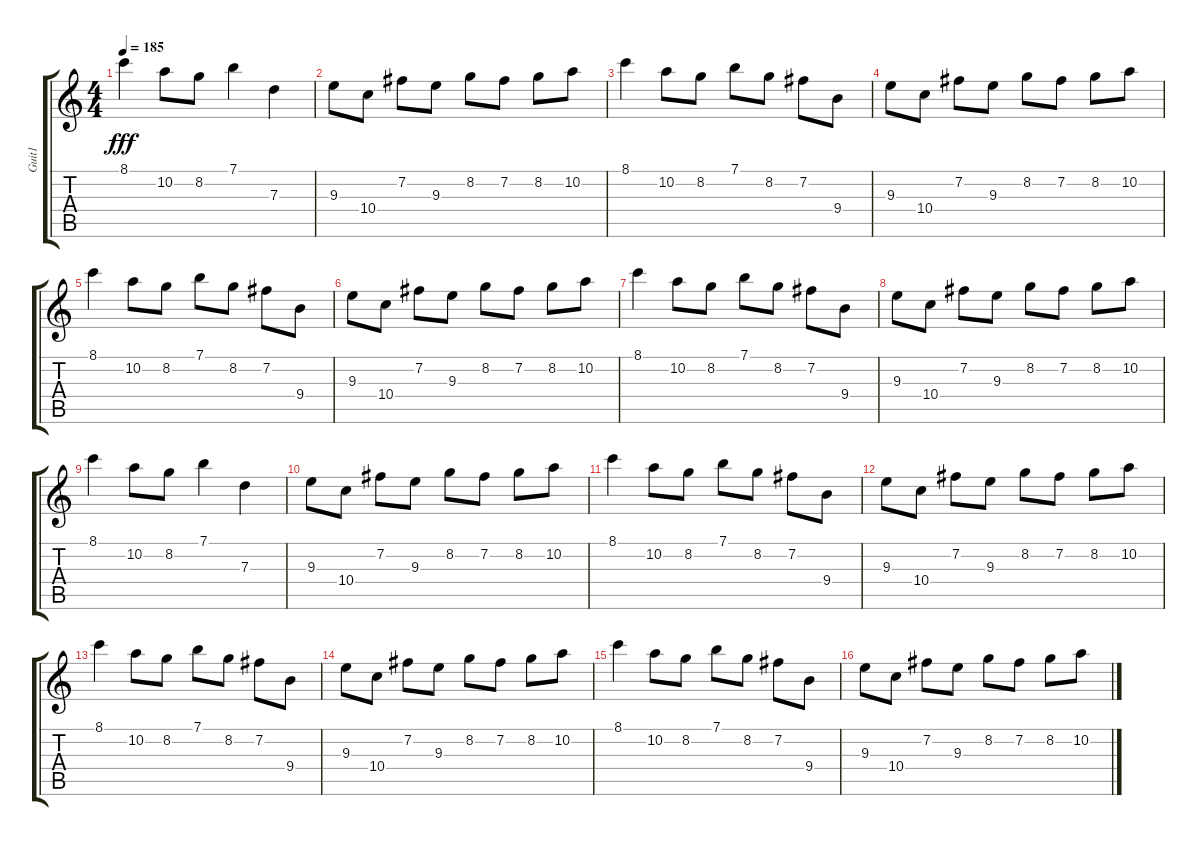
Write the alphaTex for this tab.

\track ("Guit1" "Guit1") {instrument acousticguitarsteel}
\staff {score tabs}
\tuning (E4 B3 G3 D3 A2 E2) {hide}
\ts (4 4)
\tempo 185
\clef g2
\ks c
8.1.4{dy fff} 10.2.8 8.2.8 7.1.4 7.3.4 |
9.3.8 10.4.8 7.2.8 9.3.8 8.2.8 7.2.8 8.2.8 10.2.8 |
8.1.4 10.2.8 8.2.8 7.1.8 8.2.8 7.2.8 9.4.8 |
9.3.8 10.4.8 7.2.8 9.3.8 8.2.8 7.2.8 8.2.8 10.2.8 |
8.1.4 10.2.8 8.2.8 7.1.8 8.2.8 7.2.8 9.4.8 |
9.3.8 10.4.8 7.2.8 9.3.8 8.2.8 7.2.8 8.2.8 10.2.8 |
8.1.4 10.2.8 8.2.8 7.1.8 8.2.8 7.2.8 9.4.8 |
9.3.8 10.4.8 7.2.8 9.3.8 8.2.8 7.2.8 8.2.8 10.2.8 |
8.1.4 10.2.8 8.2.8 7.1.4 7.3.4 |
9.3.8 10.4.8 7.2.8 9.3.8 8.2.8 7.2.8 8.2.8 10.2.8 |
8.1.4 10.2.8 8.2.8 7.1.8 8.2.8 7.2.8 9.4.8 |
9.3.8 10.4.8 7.2.8 9.3.8 8.2.8 7.2.8 8.2.8 10.2.8 |
8.1.4 10.2.8 8.2.8 7.1.8 8.2.8 7.2.8 9.4.8 |
9.3.8 10.4.8 7.2.8 9.3.8 8.2.8 7.2.8 8.2.8 10.2.8 |
8.1.4 10.2.8 8.2.8 7.1.8 8.2.8 7.2.8 9.4.8 |
9.3.8 10.4.8 7.2.8 9.3.8 8.2.8 7.2.8 8.2.8 10.2.8
